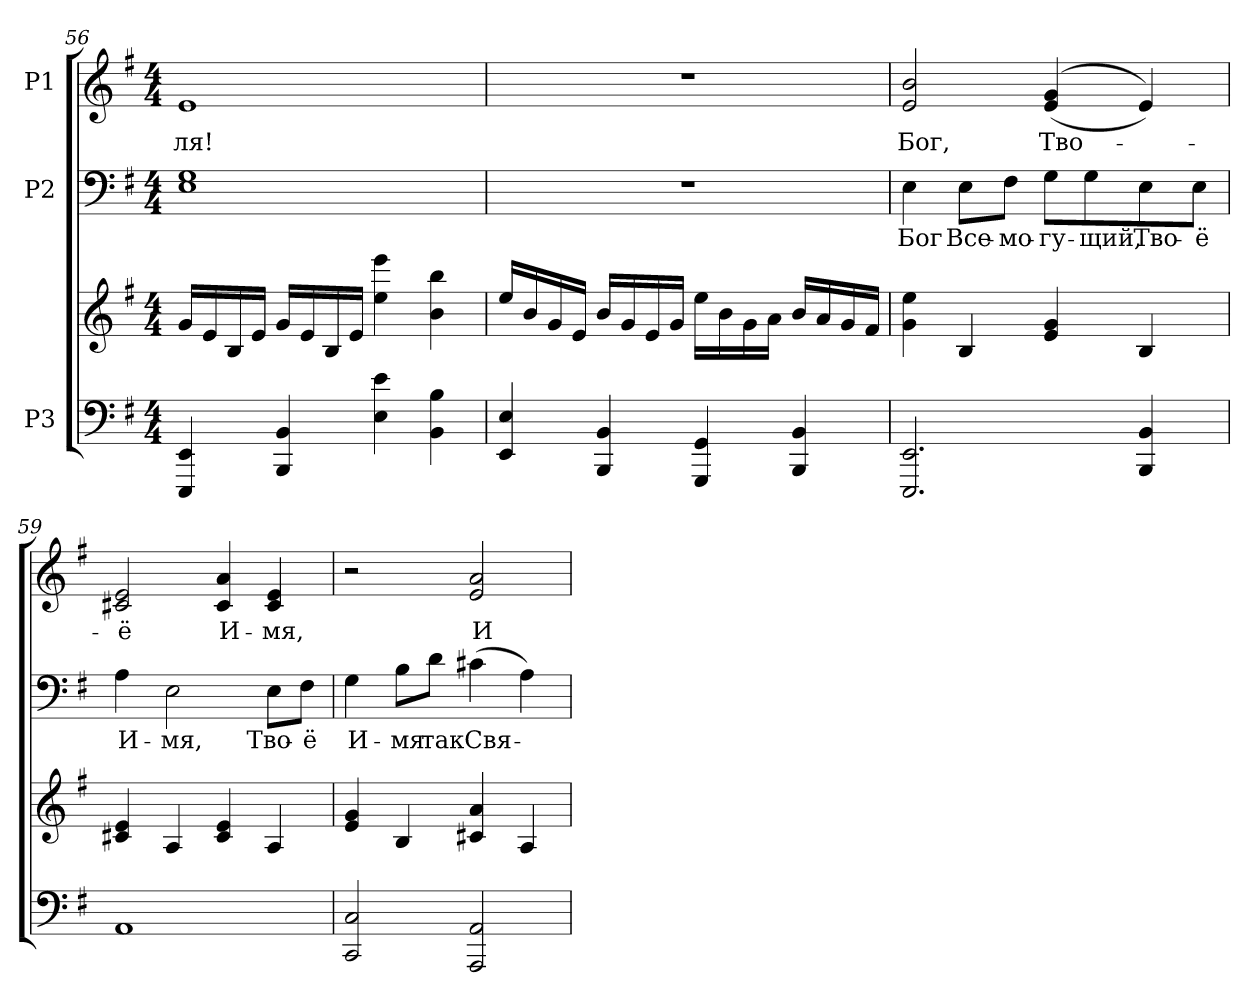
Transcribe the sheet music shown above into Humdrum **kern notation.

**kern	**kern	**kern	**text	**kern	**text
*part3	*part3	*part2	*part2	*part1	*part1
*staff4	*staff3	*staff2	*staff2	*staff1	*staff1
*I"P3	*	*I"P2	*	*I"P1	*
*clefF4	*clefG2	*clefF4	*	*clefG2	*
*k[f#]	*k[f#]	*k[f#]	*	*k[f#]	*
*e:	*e:	*e:	*	*e:	*
*M4/4	*M4/4	*M4/4	*	*M4/4	*
=56	=56	=56	=56	=56	=56
!	!	!	!	!	!LO:LY:b:color=#000000
4EEEi/ 4EEi	16gi/LL	1Ei 1Gi	.	1ei	-ля!
.	16ei/	.	.	.	.
.	16Bi/	.	.	.	.
.	16ei/JJ	.	.	.	.
4BBBi/ 4BBi	16gi/LL	.	.	.	.
.	16ei/	.	.	.	.
.	16Bi/	.	.	.	.
.	16ei/JJ	.	.	.	.
4Ei\ 4ei	4eei\ 4eeei	.	.	.	.
4BBi\ 4Bi	4bi\ 4bbi	.	.	.	.
=57	=57	=57	=57	=57	=57
4EEi/ 4Ei	16eei/LL	1r	.	1r	.
.	16bi/	.	.	.	.
.	16gi/	.	.	.	.
.	16ei/JJ	.	.	.	.
4BBBi/ 4BBi	16bi/LL	.	.	.	.
.	16gi/	.	.	.	.
.	16ei/	.	.	.	.
.	16gi/JJ	.	.	.	.
4GGGi/ 4GGi	16eei\LL	.	.	.	.
.	16bi\	.	.	.	.
.	16gi\	.	.	.	.
.	16ai\JJ	.	.	.	.
4BBBi/ 4BBi	16bi/LL	.	.	.	.
.	16ai/	.	.	.	.
.	16gi/	.	.	.	.
.	16f#i/JJ	.	.	.	.
=58	=58	=58	=58	=58	=58
!	!	!	!LO:LY:a:color=#000000	!	!
!	!	!	!	!	!LO:LY:b:color=#000000
2.EEEi/ 2.EEi	4gi\ 4eei	4Ei\	Бог	2ei/ 2bi	Бог,
!	!	!	!LO:LY:a:color=#000000	!	!
.	4Bi/	8Ei\L	Все-	.	.
!	!	!	!LO:LY:a:color=#000000	!	!
.	.	8F#i\J	-мо-	.	.
!	!	!	!LO:LY:a:color=#000000	!	!
!	!	!	!	!	!LO:LY:b:color=#000000
.	4ei/ 4gi	8Gi\L	-гу-	((4ei/ 4gi	Тво-
!	!	!	!LO:LY:a:color=#000000	!	!
.	.	8Gi\	-щий,	.	.
!	!	!	!LO:LY:a:color=#000000	!	!
4BBBi/ 4BBi	4Bi/	8Ei\	Тво-	4ei/))	.
!	!	!	!LO:LY:a:color=#000000	!	!
.	.	8Ei\J	-ё	.	.
!!LO:PB:g=z
=59	=59	=59	=59	=59	=59
!	!	!	!LO:LY:a:color=#000000	!	!
!	!	!	!	!	!LO:LY:b:color=#000000
1AAi	4c#Xi/ 4ei	4Ai\	И-	2c#Xi/ 2ei	-ё
!	!	!	!LO:LY:a:color=#000000	!	!
.	4Ai/	2Ei\	-мя,	.	.
!	!	!	!	!	!LO:LY:b:color=#000000
.	4c#i/ 4ei	.	.	4c#i/ 4ai	И-
!	!	!	!LO:LY:a:color=#000000	!	!
!	!	!	!	!	!LO:LY:b:color=#000000
.	4Ai/	8Ei\L	Тво-	4c#i/ 4ei	-мя,
!	!	!	!LO:LY:a:color=#000000	!	!
.	.	8F#i\J	-ё	.	.
=60	=60	=60	=60	=60	=60
!	!	!	!LO:LY:a:color=#000000	!	!
2CCi/ 2Ci	4ei/ 4gi	4Gi\	И-	2r	.
!	!	!	!LO:LY:a:color=#000000	!	!
.	4Bi/	8Bi\L	-мя	.	.
!	!	!	!LO:LY:a:color=#000000	!	!
.	.	8di\J	так	.	.
!	!	!	!LO:LY:a:color=#000000	!	!
!	!	!	!	!	!LO:LY:b:color=#000000
2AAAi/ 2AAi	4c#Xi/ 4ai	(4c#Xi\	Свя-	2ei/ 2ai	И-
.	4Ai/	4Ai\)	.	.	.
=	=	=	=	=	=
*-	*-	*-	*-	*-	*-
